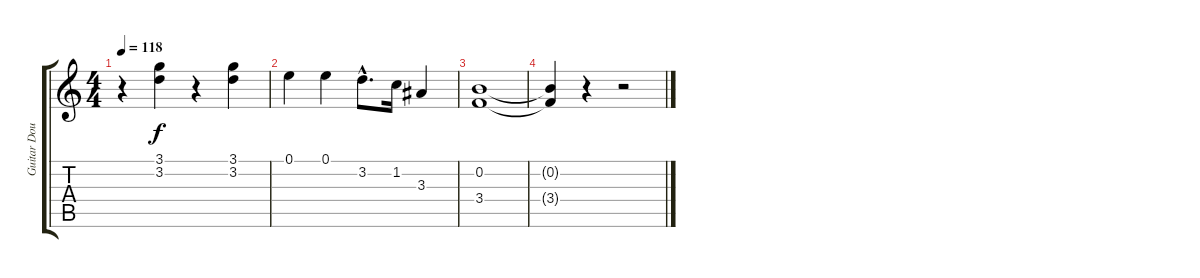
\track ("Guitar Double" "Guitar Dou") {instrument overdrivenguitar}
\staff {score tabs}
\tuning (E4 B3 G3 D3 A2 E2) {hide}
\ts (4 4)
\tempo 118
\clef g2
\ks c
r.4{dy f} (3.1 3.2).4 r.4 (3.1 3.2).4 |
0.1.4{volume 0} 0.1.4 3.2{hac}.8{d} 1.2.16 3.3.4 |
(0.2 3.4).1 |
(0.2{t} 3.4{t}).4 r.4 r.2
